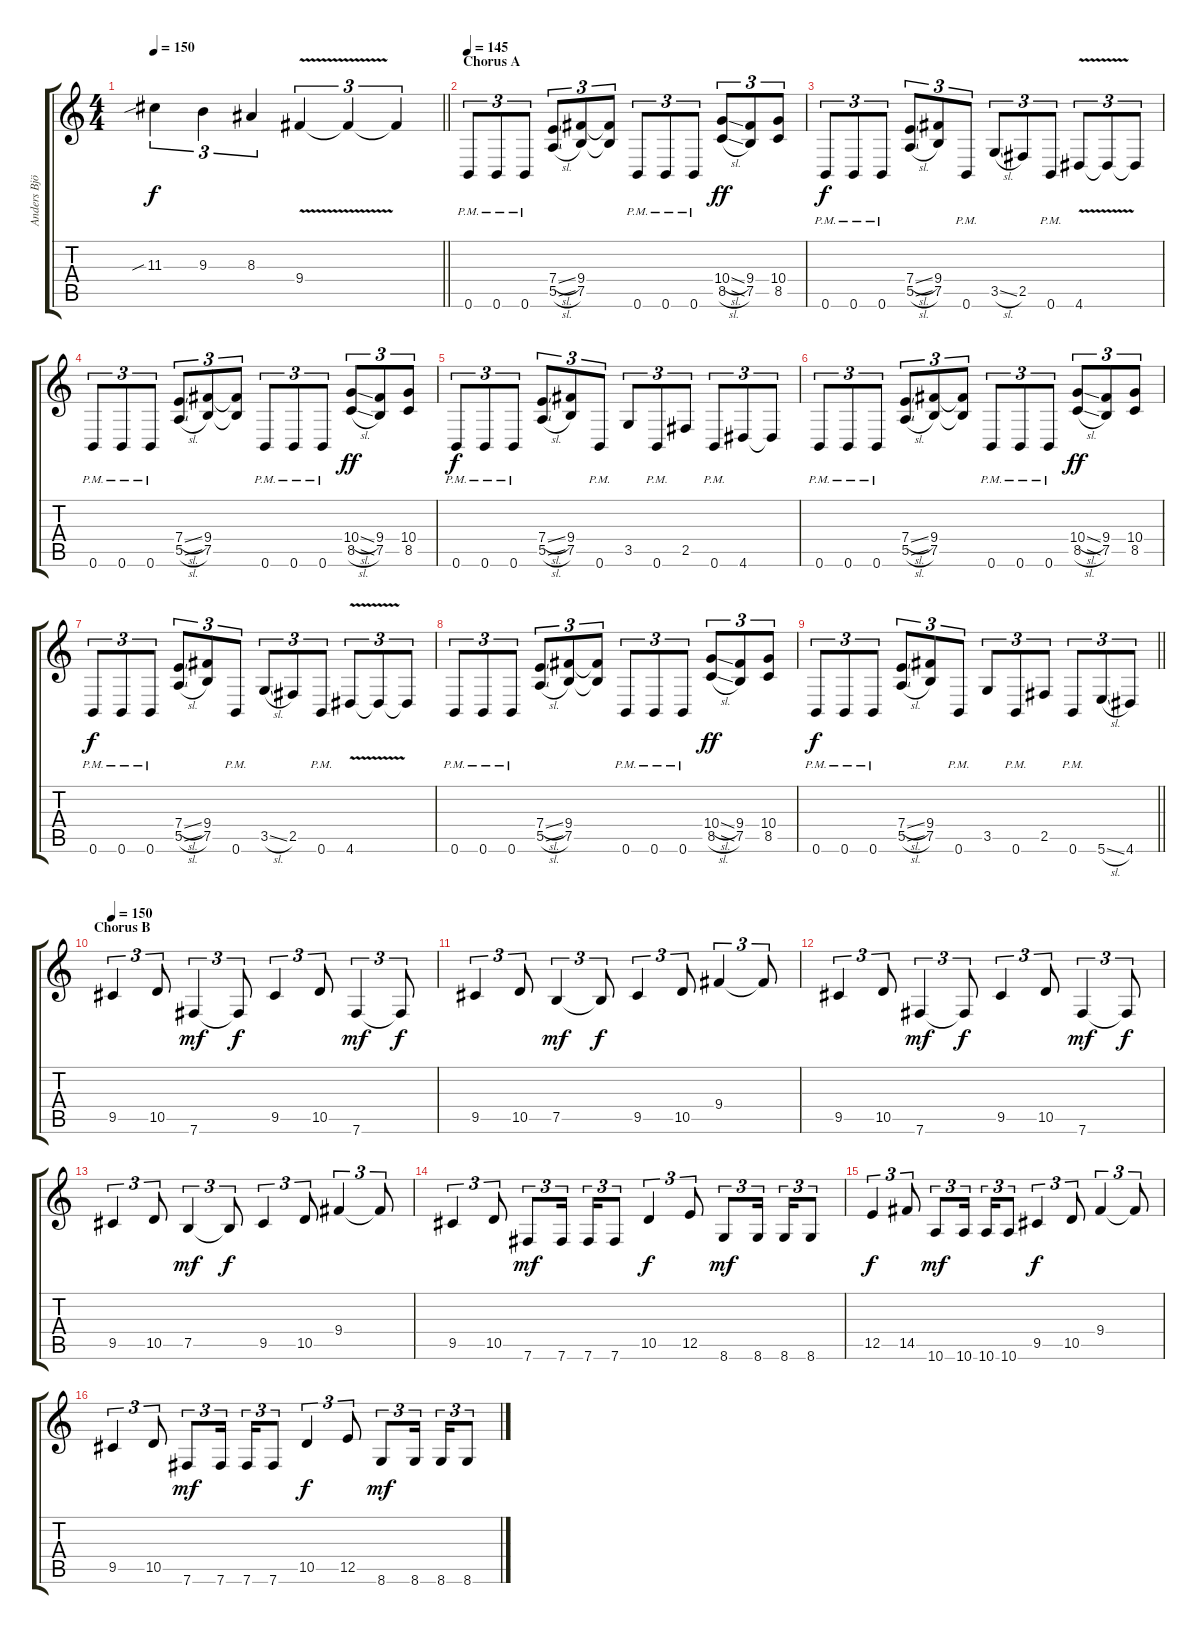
\track ("Anders Björler" "Anders Bjö") {instrument overdrivenguitar}
\staff {score tabs}
\tuning (B3 Gb3 D3 A2 E2 B1) {hide}
\ts (4 4)
\tempo 150
\clef g2
\barLineRight lightlight
\ks c
11.3{sib}.4{tu (3 2) dy f} 9.3.4{tu (3 2)} 8.3.4{tu (3 2)} 9.4{v}.4{tu (3 2)} 9.4{t}.4{tu (3 2)} 9.4{t}.4{tu (3 2)} |
\section ("" "Chorus A")
\tempo 145
0.6{pm}.8{tu (3 2) volume 14 instrument overdrivenguitar} 0.6{pm}.8{tu (3 2)} 0.6{pm}.8{tu (3 2)} (7.4{sl} 5.5{sl}).8{tu (3 2)} (9.4 7.5).8{tu (3 2)} (9.4{t} 7.5{t}).8{tu (3 2)} 0.6{pm}.8{tu (3 2)} 0.6{pm}.8{tu (3 2)} 0.6{pm}.8{tu (3 2)} (10.4{sl} 8.5{sl}).8{tu (3 2) dy ff} (9.4 7.5).8{tu (3 2)} (10.4 8.5).8{tu (3 2)} |
0.6{pm}.8{tu (3 2) dy f} 0.6{pm}.8{tu (3 2)} 0.6{pm}.8{tu (3 2)} (7.4{sl} 5.5{sl}).8{tu (3 2)} (9.4 7.5).8{tu (3 2)} 0.6{pm}.8{tu (3 2)} 3.5{sl}.8{tu (3 2)} 2.5.8{tu (3 2)} 0.6{pm}.8{tu (3 2)} 4.6{v}.8{tu (3 2)} 4.6{t}.8{tu (3 2)} 4.6{t}.8{tu (3 2)} |
0.6{pm}.8{tu (3 2)} 0.6{pm}.8{tu (3 2)} 0.6{pm}.8{tu (3 2)} (7.4{sl} 5.5{sl}).8{tu (3 2)} (9.4 7.5).8{tu (3 2)} (9.4{t} 7.5{t}).8{tu (3 2)} 0.6{pm}.8{tu (3 2)} 0.6{pm}.8{tu (3 2)} 0.6{pm}.8{tu (3 2)} (10.4{sl} 8.5{sl}).8{tu (3 2) dy ff} (9.4 7.5).8{tu (3 2)} (10.4 8.5).8{tu (3 2)} |
0.6{pm}.8{tu (3 2) dy f} 0.6{pm}.8{tu (3 2)} 0.6{pm}.8{tu (3 2)} (7.4{sl} 5.5{sl}).8{tu (3 2)} (9.4 7.5).8{tu (3 2)} 0.6{pm}.8{tu (3 2)} 3.5.8{tu (3 2)} 0.6{pm}.8{tu (3 2)} 2.5.8{tu (3 2)} 0.6{pm}.8{tu (3 2)} 4.6.8{tu (3 2)} 4.6{t}.8{tu (3 2)} |
0.6{pm}.8{tu (3 2)} 0.6{pm}.8{tu (3 2)} 0.6{pm}.8{tu (3 2)} (7.4{sl} 5.5{sl}).8{tu (3 2)} (9.4 7.5).8{tu (3 2)} (9.4{t} 7.5{t}).8{tu (3 2)} 0.6{pm}.8{tu (3 2)} 0.6{pm}.8{tu (3 2)} 0.6{pm}.8{tu (3 2)} (10.4{sl} 8.5{sl}).8{tu (3 2) dy ff} (9.4 7.5).8{tu (3 2)} (10.4 8.5).8{tu (3 2)} |
0.6{pm}.8{tu (3 2) dy f} 0.6{pm}.8{tu (3 2)} 0.6{pm}.8{tu (3 2)} (7.4{sl} 5.5{sl}).8{tu (3 2)} (9.4 7.5).8{tu (3 2)} 0.6{pm}.8{tu (3 2)} 3.5{sl}.8{tu (3 2)} 2.5.8{tu (3 2)} 0.6{pm}.8{tu (3 2)} 4.6{v}.8{tu (3 2)} 4.6{t}.8{tu (3 2)} 4.6{t}.8{tu (3 2)} |
0.6{pm}.8{tu (3 2)} 0.6{pm}.8{tu (3 2)} 0.6{pm}.8{tu (3 2)} (7.4{sl} 5.5{sl}).8{tu (3 2)} (9.4 7.5).8{tu (3 2)} (9.4{t} 7.5{t}).8{tu (3 2)} 0.6{pm}.8{tu (3 2)} 0.6{pm}.8{tu (3 2)} 0.6{pm}.8{tu (3 2)} (10.4{sl} 8.5{sl}).8{tu (3 2) dy ff} (9.4 7.5).8{tu (3 2)} (10.4 8.5).8{tu (3 2)} |
\barLineRight lightlight
0.6{pm}.8{tu (3 2) dy f} 0.6{pm}.8{tu (3 2)} 0.6{pm}.8{tu (3 2)} (7.4{sl} 5.5{sl}).8{tu (3 2)} (9.4 7.5).8{tu (3 2)} 0.6{pm}.8{tu (3 2)} 3.5.8{tu (3 2)} 0.6{pm}.8{tu (3 2)} 2.5.8{tu (3 2)} 0.6{pm}.8{tu (3 2)} 5.6{sl}.8{tu (3 2)} 4.6.8{tu (3 2)} |
\section ("" "Chorus B")
\tempo 150
9.5.4{tu (3 2)} 10.5.8{tu (3 2)} 7.6.4{tu (3 2) dy mf} 7.6{t}.8{tu (3 2) dy f} 9.5.4{tu (3 2)} 10.5.8{tu (3 2)} 7.6.4{tu (3 2) dy mf} 7.6{t}.8{tu (3 2) dy f} |
9.5.4{tu (3 2)} 10.5.8{tu (3 2)} 7.5.4{tu (3 2) dy mf} 7.5{t}.8{tu (3 2) dy f} 9.5.4{tu (3 2)} 10.5.8{tu (3 2)} 9.4.4{tu (3 2)} 9.4{t}.8{tu (3 2)} |
9.5.4{tu (3 2)} 10.5.8{tu (3 2)} 7.6.4{tu (3 2) dy mf} 7.6{t}.8{tu (3 2) dy f} 9.5.4{tu (3 2)} 10.5.8{tu (3 2)} 7.6.4{tu (3 2) dy mf} 7.6{t}.8{tu (3 2) dy f} |
9.5.4{tu (3 2)} 10.5.8{tu (3 2)} 7.5.4{tu (3 2) dy mf} 7.5{t}.8{tu (3 2) dy f} 9.5.4{tu (3 2)} 10.5.8{tu (3 2)} 9.4.4{tu (3 2)} 9.4{t}.8{tu (3 2)} |
9.5.4{tu (3 2)} 10.5.8{tu (3 2)} 7.6.8{tu (3 2) dy mf} 7.6.16{tu (3 2) beam splitsecondary} 7.6.16{tu (3 2)} 7.6.8{tu (3 2)} 10.5.4{tu (3 2) dy f} 12.5.8{tu (3 2)} 8.6.8{tu (3 2) dy mf} 8.6.16{tu (3 2) beam splitsecondary} 8.6.16{tu (3 2)} 8.6.8{tu (3 2)} |
12.5.4{tu (3 2) dy f} 14.5.8{tu (3 2)} 10.6.8{tu (3 2) dy mf} 10.6.16{tu (3 2) beam splitsecondary} 10.6.16{tu (3 2)} 10.6.8{tu (3 2)} 9.5.4{tu (3 2) dy f} 10.5.8{tu (3 2)} 9.4.4{tu (3 2)} 9.4{t}.8{tu (3 2)} |
9.5.4{tu (3 2)} 10.5.8{tu (3 2)} 7.6.8{tu (3 2) dy mf} 7.6.16{tu (3 2) beam splitsecondary} 7.6.16{tu (3 2)} 7.6.8{tu (3 2)} 10.5.4{tu (3 2) dy f} 12.5.8{tu (3 2)} 8.6.8{tu (3 2) dy mf} 8.6.16{tu (3 2) beam splitsecondary} 8.6.16{tu (3 2)} 8.6.8{tu (3 2)}
